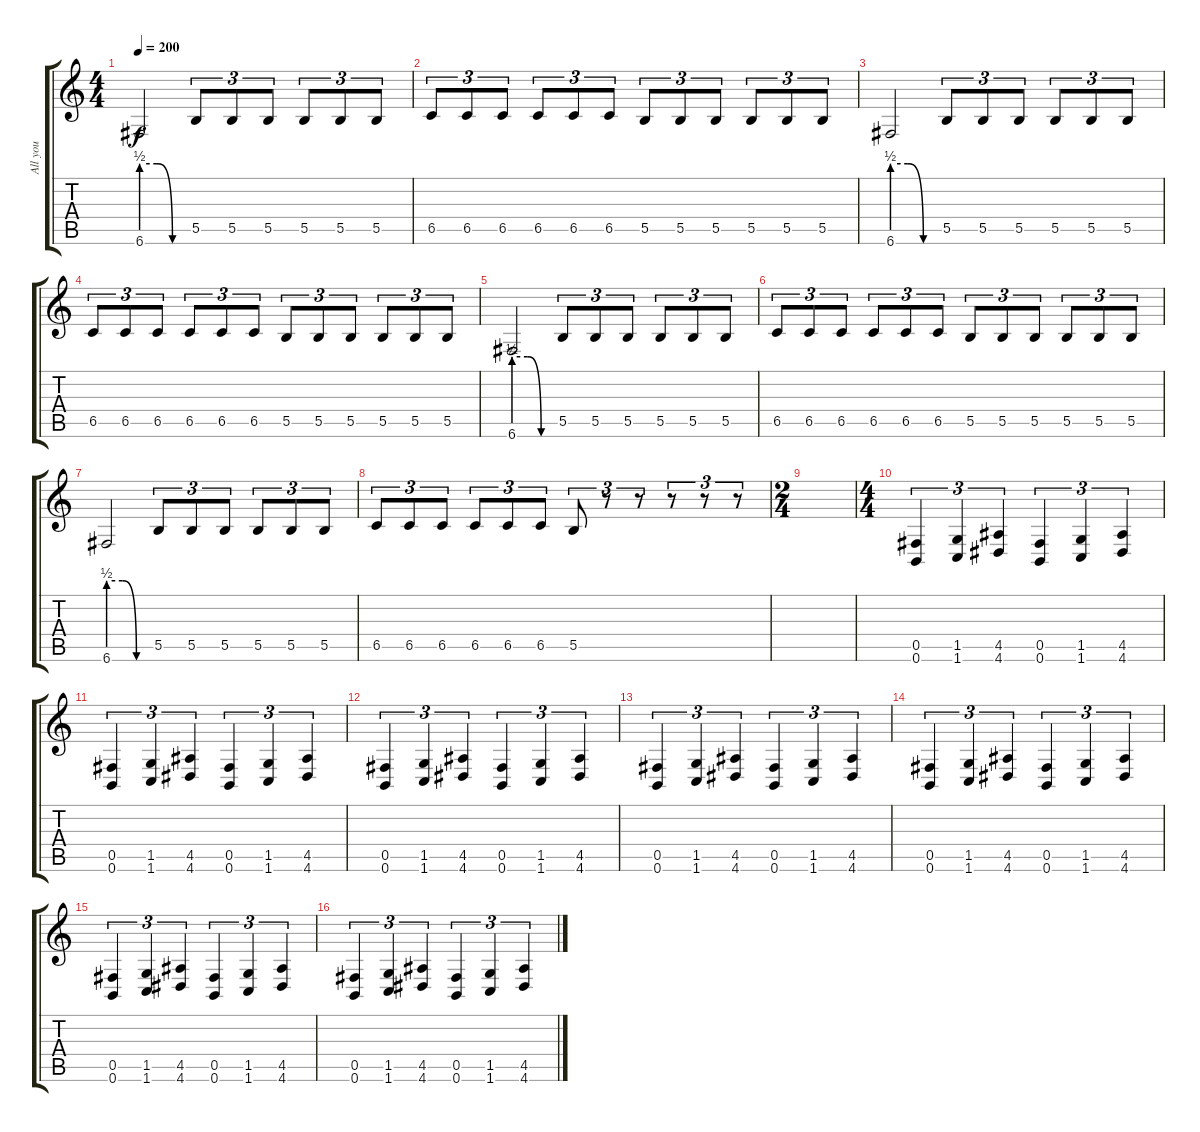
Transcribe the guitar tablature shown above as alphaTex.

\track ("All you " "All you ") {instrument distortionguitar}
\staff {score tabs}
\tuning (Db4 Ab3 E3 B2 Gb2 B1) {hide}
\ts (4 4)
\tempo 200
\clef g2
\ks c
6.6{be (custom 0 2 20 2 40 0 60 0)}.2{dy f} 5.5.8{tu (3 2)} 5.5.8{tu (3 2)} 5.5.8{tu (3 2)} 5.5.8{tu (3 2)} 5.5.8{tu (3 2)} 5.5.8{tu (3 2)} |
6.5.8{tu (3 2)} 6.5.8{tu (3 2)} 6.5.8{tu (3 2)} 6.5.8{tu (3 2)} 6.5.8{tu (3 2)} 6.5.8{tu (3 2)} 5.5.8{tu (3 2)} 5.5.8{tu (3 2)} 5.5.8{tu (3 2)} 5.5.8{tu (3 2)} 5.5.8{tu (3 2)} 5.5.8{tu (3 2)} |
6.6{be (custom 0 2 20 2 40 0 60 0)}.2 5.5.8{tu (3 2)} 5.5.8{tu (3 2)} 5.5.8{tu (3 2)} 5.5.8{tu (3 2)} 5.5.8{tu (3 2)} 5.5.8{tu (3 2)} |
6.5.8{tu (3 2)} 6.5.8{tu (3 2)} 6.5.8{tu (3 2)} 6.5.8{tu (3 2)} 6.5.8{tu (3 2)} 6.5.8{tu (3 2)} 5.5.8{tu (3 2)} 5.5.8{tu (3 2)} 5.5.8{tu (3 2)} 5.5.8{tu (3 2)} 5.5.8{tu (3 2)} 5.5.8{tu (3 2)} |
6.6{be (custom 0 2 20 2 40 0 60 0)}.2 5.5.8{tu (3 2)} 5.5.8{tu (3 2)} 5.5.8{tu (3 2)} 5.5.8{tu (3 2)} 5.5.8{tu (3 2)} 5.5.8{tu (3 2)} |
6.5.8{tu (3 2)} 6.5.8{tu (3 2)} 6.5.8{tu (3 2)} 6.5.8{tu (3 2)} 6.5.8{tu (3 2)} 6.5.8{tu (3 2)} 5.5.8{tu (3 2)} 5.5.8{tu (3 2)} 5.5.8{tu (3 2)} 5.5.8{tu (3 2)} 5.5.8{tu (3 2)} 5.5.8{tu (3 2)} |
6.6{be (custom 0 2 20 2 40 0 60 0)}.2 5.5.8{tu (3 2)} 5.5.8{tu (3 2)} 5.5.8{tu (3 2)} 5.5.8{tu (3 2)} 5.5.8{tu (3 2)} 5.5.8{tu (3 2)} |
6.5.8{tu (3 2)} 6.5.8{tu (3 2)} 6.5.8{tu (3 2)} 6.5.8{tu (3 2)} 6.5.8{tu (3 2)} 6.5.8{tu (3 2)} 5.5.8{tu (3 2)} r.8{tu (3 2)} r.8{tu (3 2)} r.8{tu (3 2)} r.8{tu (3 2)} r.8{tu (3 2)} |
\ts (2 4)
|
\ts (4 4)
(0.5 0.6).4{tu (3 2)} (1.5 1.6).4{tu (3 2)} (4.5 4.6).4{tu (3 2)} (0.5 0.6).4{tu (3 2)} (1.5 1.6).4{tu (3 2)} (4.5 4.6).4{tu (3 2)} |
(0.5 0.6).4{tu (3 2)} (1.5 1.6).4{tu (3 2)} (4.5 4.6).4{tu (3 2)} (0.5 0.6).4{tu (3 2)} (1.5 1.6).4{tu (3 2)} (4.5 4.6).4{tu (3 2)} |
(0.5 0.6).4{tu (3 2)} (1.5 1.6).4{tu (3 2)} (4.5 4.6).4{tu (3 2)} (0.5 0.6).4{tu (3 2)} (1.5 1.6).4{tu (3 2)} (4.5 4.6).4{tu (3 2)} |
(0.5 0.6).4{tu (3 2)} (1.5 1.6).4{tu (3 2)} (4.5 4.6).4{tu (3 2)} (0.5 0.6).4{tu (3 2)} (1.5 1.6).4{tu (3 2)} (4.5 4.6).4{tu (3 2)} |
(0.5 0.6).4{tu (3 2)} (1.5 1.6).4{tu (3 2)} (4.5 4.6).4{tu (3 2)} (0.5 0.6).4{tu (3 2)} (1.5 1.6).4{tu (3 2)} (4.5 4.6).4{tu (3 2)} |
(0.5 0.6).4{tu (3 2)} (1.5 1.6).4{tu (3 2)} (4.5 4.6).4{tu (3 2)} (0.5 0.6).4{tu (3 2)} (1.5 1.6).4{tu (3 2)} (4.5 4.6).4{tu (3 2)} |
(0.5 0.6).4{tu (3 2)} (1.5 1.6).4{tu (3 2)} (4.5 4.6).4{tu (3 2)} (0.5 0.6).4{tu (3 2)} (1.5 1.6).4{tu (3 2)} (4.5 4.6).4{tu (3 2)}
